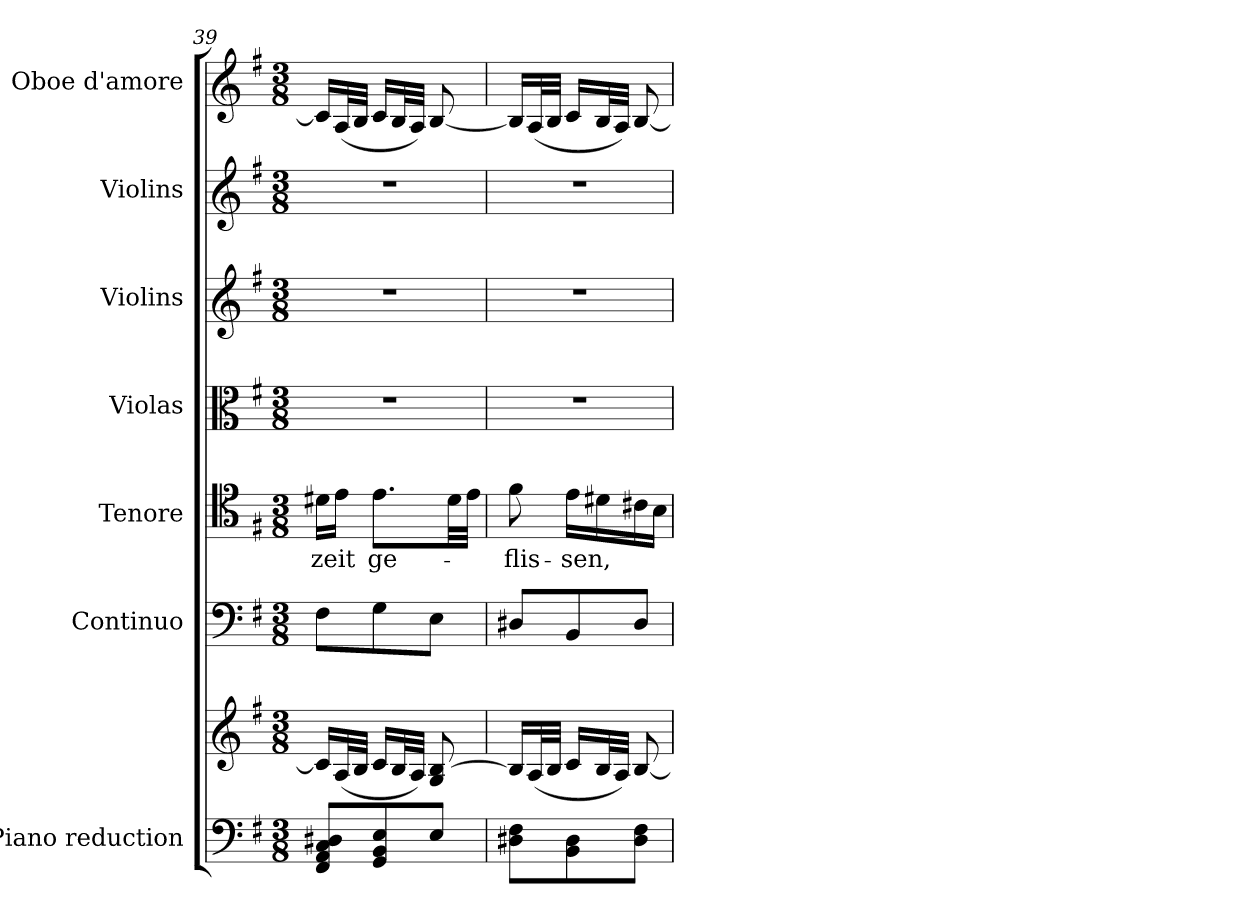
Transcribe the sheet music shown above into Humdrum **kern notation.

**kern	**kern	**kern	**kern	**text	**kern	**kern	**kern	**kern
*part7	*part7	*part6	*part5	*part5	*part4	*part3	*part2	*part1
*staff8	*staff7	*staff6	*staff5	*staff5	*staff4	*staff3	*staff2	*staff1
*I"Piano reduction	*	*I"Continuo	*I"Tenore	*	*I"Violas	*I"Violins	*I"Violins	*I"Oboe d'amore
*I'Pno	*	*	*	*	*	*	*	*I'Ob
!!LO:LB:g=z
*clefF4	*clefG2	*clefF4	*clefC4	*	*clefC3	*clefG2	*clefG2	*clefG2
*k[f#]	*k[f#]	*k[f#]	*k[f#]	*	*k[f#]	*k[f#]	*k[f#]	*k[f#]
*M3/8	*M3/8	*M3/8	*M3/8	*	*M3/8	*M3/8	*M3/8	*M3/8
=39	=39	=39	=39	=39	=39	=39	=39	=39
!	!	!	!	!LO:LY:b	!	!	!	!
8FF#/ 8AA/ 8C/ 8D#X/L	16c/LL]	8F#\L	16d#X\LL	-zeit	4.r	4.r	4.r	16c/LL]
.	(32A/L	.	16e\JJ	.	.	.	.	(32A/L
.	32B/JJJ	.	.	.	.	.	.	32B/JJJ
!	!	!	!	!LO:LY:b	!	!	!	!
8GG/ 8BB/ 8E/	16c/LL	8G\	8.e\L	ge-	.	.	.	16c/LL
.	32B/L	.	.	.	.	.	.	32B/L
.	32A/JJJ)	.	.	.	.	.	.	32A/JJJ)
8E/J	8G/ [8B/	8E\J	.	.	.	.	.	[8B/
.	.	.	32d#\LL	.	.	.	.	.
.	.	.	32e\JJJ	.	.	.	.	.
=40	=40	=40	=40	=40	=40	=40	=40	=40
!	!	!	!	!LO:LY:b	!	!	!	!
8D#X\ 8F#\L	16B/LL]	8D#X/L	8f#\	flis-	4.r	4.r	4.r	16B/LL]
.	(32A/L	.	.	.	.	.	.	(32A/L
.	32B/JJJ	.	.	.	.	.	.	32B/JJJ
!	!	!	!	!LO:LY:b	!	!	!	!
8BB\ 8D#\	16c/LL	8BB/	16e\LL	-sen,	.	.	.	16c/LL
.	32B/L	.	16d#X\	.	.	.	.	32B/L
.	32A/JJJ)	.	.	.	.	.	.	32A/JJJ)
8D#\ 8F#\J	[8B/	8D#/J	16c#X\	.	.	.	.	[8B/
.	.	.	16B\JJ	.	.	.	.	.
=	=	=	=	=	=	=	=	=
*-	*-	*-	*-	*-	*-	*-	*-	*-
